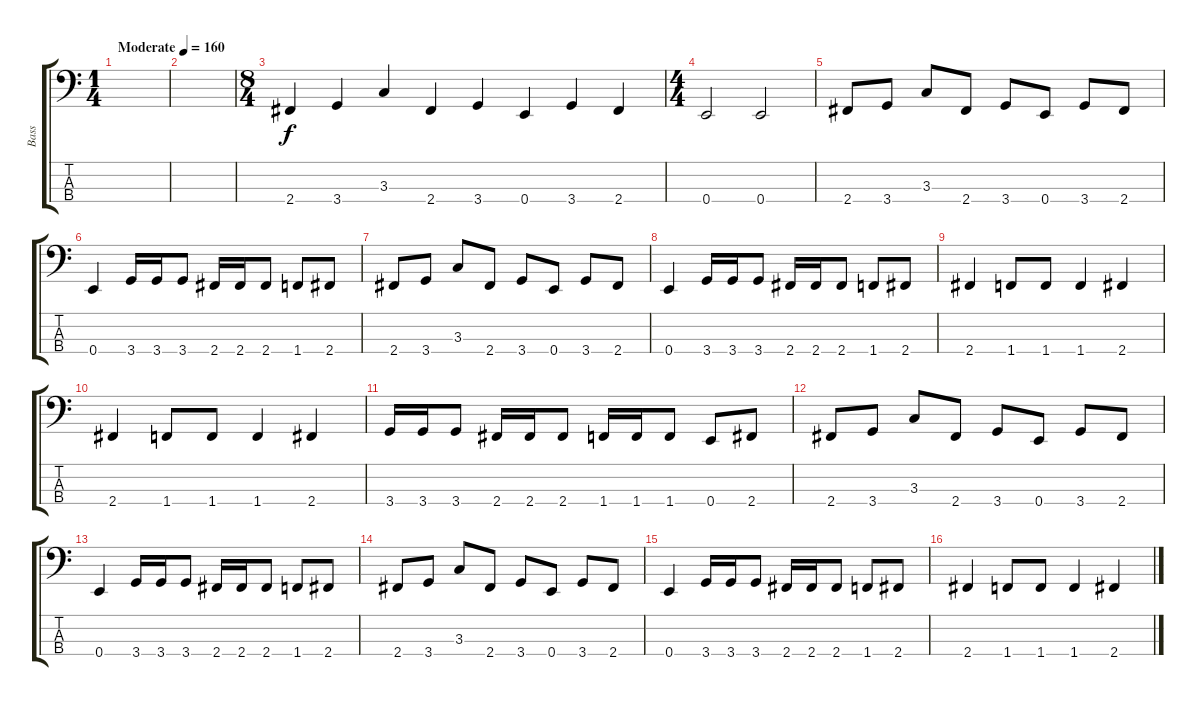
\track ("Bass" "Bass") {instrument electricbasspick}
\staff {score tabs}
\tuning (G2 D2 A1 E1) {hide}
\ts (1 4)
\tempo (160 "Moderate")
\clef f4
\ks c
|
|
\ts (8 4)
2.4.4 3.4.4 3.3.4 2.4.4 3.4.4 0.4.4 3.4.4 2.4.4 |
\ts (4 4)
0.4.2 0.4.2 |
2.4.8 3.4.8 3.3.8 2.4.8 3.4.8 0.4.8 3.4.8 2.4.8 |
0.4.4 3.4.16 3.4.16 3.4.8 2.4.16 2.4.16 2.4.8 1.4.8 2.4.8 |
2.4.8 3.4.8 3.3.8 2.4.8 3.4.8 0.4.8 3.4.8 2.4.8 |
0.4.4 3.4.16 3.4.16 3.4.8 2.4.16 2.4.16 2.4.8 1.4.8 2.4.8 |
2.4.4 1.4.8 1.4.8 1.4.4 2.4.4 |
2.4.4 1.4.8 1.4.8 1.4.4 2.4.4 |
3.4.16 3.4.16 3.4.8 2.4.16 2.4.16 2.4.8 1.4.16 1.4.16 1.4.8 0.4.8 2.4.8 |
2.4.8 3.4.8 3.3.8 2.4.8 3.4.8 0.4.8 3.4.8 2.4.8 |
0.4.4 3.4.16 3.4.16 3.4.8 2.4.16 2.4.16 2.4.8 1.4.8 2.4.8 |
2.4.8 3.4.8 3.3.8 2.4.8 3.4.8 0.4.8 3.4.8 2.4.8 |
0.4.4 3.4.16 3.4.16 3.4.8 2.4.16 2.4.16 2.4.8 1.4.8 2.4.8 |
2.4.4 1.4.8 1.4.8 1.4.4 2.4.4
